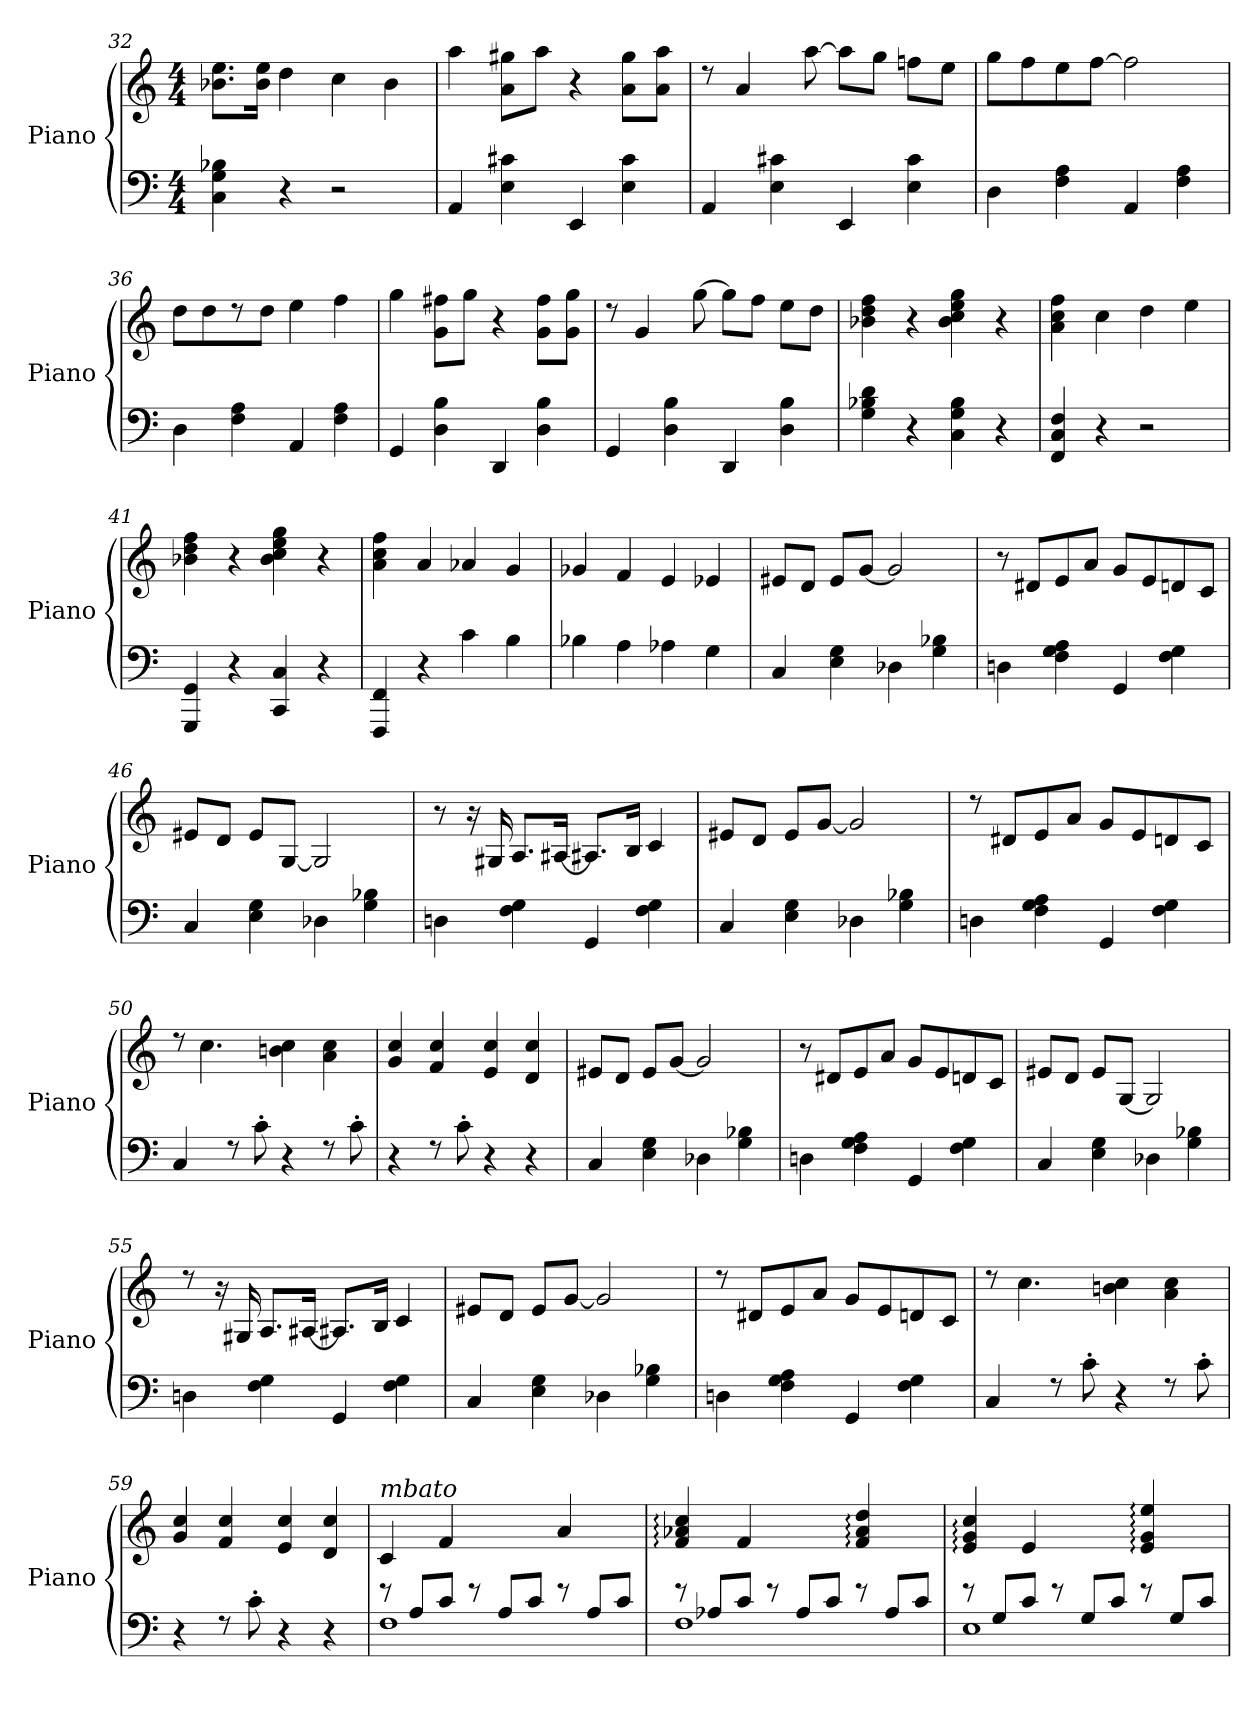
**kern	**kern
*part1	*part1
*staff2	*staff1
*I"Piano	*
*I'Piano	*
*clefF4	*clefG2
*M4/4	*M4/4
=32	=32
4C\ 4G\ 4B-X\	8.b-X\ 8.ee\L
.	16b-\ 16ee\Jk
4r	4dd\
2rE	4cc\
.	4b-\
!!LO:LB:g=z
=33	=33
4AA/	4aa\
4E\ 4c#X\	8a\ 8gg#X\L
.	8aa\J
4EE/	4r
4E\ 4c#\	8a\ 8gg#\L
.	8a\ 8aa\J
=34	=34
4AA/	8rcc
.	4a/
4E\ 4c#X\	.
.	[>8aa\
4EE/	8aa\L]
.	8gg\J
4E\ 4c#\	8ffn\L
.	8ee\J
=35	=35
4D\	8gg\L
.	8ff\
4F\ 4A\	8ee\
.	[>8ff\J
4AA/	2ff\]
4F\ 4A\	.
=36	=36
4D\	8dd\L
.	8dd\
4F\ 4A\	8rdd
.	8dd\J
4AA/	4ee\
4F\ 4A\	4ff\
!!LO:LB:g=z
=37	=37
4GG/	4gg\
4D\ 4B\	8g\ 8ff#X\L
.	8gg\J
4DD/	4r
4D\ 4B\	8g\ 8ff#\L
.	8g\ 8gg\J
=38	=38
4GG/	8rcc
.	4g/
4D\ 4B\	.
.	[>8gg\
4DD/	8gg\L]
.	8ff\J
4D\ 4B\	8ee\L
.	8dd\J
=39	=39
4G\ 4B-X\ 4d\	4b-X\ 4dd\ 4ff\
4r	4r
4C\ 4G\ 4B-\	4b-\ 4cc\ 4ee\ 4gg\
4r	4r
=40	=40
4FF/ 4C/ 4F/	4a\ 4cc\ 4ff\
4r	4cc\
2rE	4dd\
.	4ee\
!!LO:LB:g=z
=41	=41
4GGG/ 4GG/	4b-X\ 4dd\ 4ff\
4r	4r
4CC/ 4C/	4b-\ 4cc\ 4ee\ 4gg\
4r	4r
=42	=42
4FFF/ 4FF/	4a\ 4cc\ 4ff\
4r	4a/
4c\	4a-X/
4B\	4g/
=43	=43
4B-X\	4g-X/
4A\	4f/
4A-X\	4e/
4G\	4e-X/
=44	=44
4C/	8e#X/L
.	8d/J
4E\ 4G\	8e#/L
.	[<8g/J
4D-X\	2g/]
4G\ 4B-X\	.
!!LO:PB:g=z
=45	=45
4Dn\	8r
.	8d#X/L
4F\ 4G\ 4A\	8e/
.	8a/J
4GG/	8g/L
.	8e/
4F\ 4G\	8dn/
.	8c/J
=46	=46
4C/	8e#X/L
.	8d/J
4E\ 4G\	8e#/L
.	[<8G/J
4D-X\	2G/]
4G\ 4B-X\	.
=47	=47
4Dn\	8r
.	16r
.	16G#X/
4F\ 4G\	8.A/L
.	[<16A#X/Jk
4GG/	8.A#X/L]
.	16B/Jk
4F\ 4G\	4c/
=48	=48
4C/	8e#X/L
.	8d/J
4E\ 4G\	8e#/L
.	[<8g/J
4D-X\	2g/]
4G\ 4B-X\	.
!!LO:LB:g=z
=49	=49
4Dn\	8rcc
.	8d#X/L
4F\ 4G\ 4A\	8e/
.	8a/J
4GG/	8g/L
.	8e/
4F\ 4G\	8dn/
.	8c/J
=50	=50
4C/	8rcc
.	4.cc\
8rE	.
8c'>\	.
4r	4bn\ 4cc\
8rE	4a\ 4cc\
8c'>\	.
=51	=51
4r	4g/ 4cc/
8rE	4f/ 4cc/
8c'>\	.
4r	4e/ 4cc/
4r	4d/ 4cc/
=52	=52
4C/	8e#X/L
.	8d/J
4E\ 4G\	8e#/L
.	[<8g/J
4D-X\	2g/]
4G\ 4B-X\	.
!!LO:LB:g=z
=53	=53
4Dn\	8r
.	8d#X/L
4F\ 4G\ 4A\	8e/
.	8a/J
4GG/	8g/L
.	8e/
4F\ 4G\	8dn/
.	8c/J
=54	=54
4C/	8e#X/L
.	8d/J
4E\ 4G\	8e#/L
.	[<8G/J
4D-X\	2G/]
4G\ 4B-X\	.
=55	=55
4Dn\	8rcc
.	16r
.	16G#X/
4F\ 4G\	8.A/L
.	[<16A#X/Jk
4GG/	8.A#X/L]
.	16B/Jk
4F\ 4G\	4c/
!!LO:LB:g=z
=56	=56
4C/	8e#X/L
.	8d/J
4E\ 4G\	8e#/L
.	[<8g/J
4D-X\	2g/]
4G\ 4B-X\	.
=57	=57
4Dn\	8rcc
.	8d#X/L
4F\ 4G\ 4A\	8e/
.	8a/J
4GG/	8g/L
.	8e/
4F\ 4G\	8dn/
.	8c/J
=58	=58
4C/	8rcc
.	4.cc\
8rE	.
8c'>\	.
4r	4bn\ 4cc\
8rE	4a\ 4cc\
8c'>\	.
=59	=59
4r	4g/ 4cc/
8rE	4f/ 4cc/
8c'>\	.
4r	4e/ 4cc/
4r	4d/ 4cc/
!!LO:LB:g=z
=60	=60
*^	*^
!	!	!LO:TX:a:i:t=mbato	!
8rd	1F	4c/	2.ryy
8A/L	.	.	.
8c/J	.	4f/	.
8rd	.	.	.
8A/L	.	8ryy	.
8c/J	.	2ryy	.
8rd	.	.	4a/
8A/L	.	.	.
8c/J	8ryy	.	8ryy
=61	=61	=61	=61
8rd	1F	4f/: 4a-X/: 4cc/:	2.ryy
8A-X/L	.	.	.
8c/J	.	4f/	.
8rd	.	.	.
8A-/L	.	8ryy	.
8c/J	.	2ryy	.
8rd	.	.	4f/: 4a-/: 4dd/:
8A-/L	.	.	.
8c/J	8ryy	.	8ryy
=62	=62	=62	=62
8rd	1E	4e/: 4g/: 4cc/:	2.ryy
8G/L	.	.	.
8c/J	.	4e/	.
8rd	.	.	.
8G/L	.	8ryy	.
8c/J	.	2ryy	.
8rd	.	.	4e/: 4g/: 4ee/:
8G/L	.	.	.
8c/J	8ryy	.	8ryy
*v	*v	*	*
*	*v	*v
=	=
*-	*-
